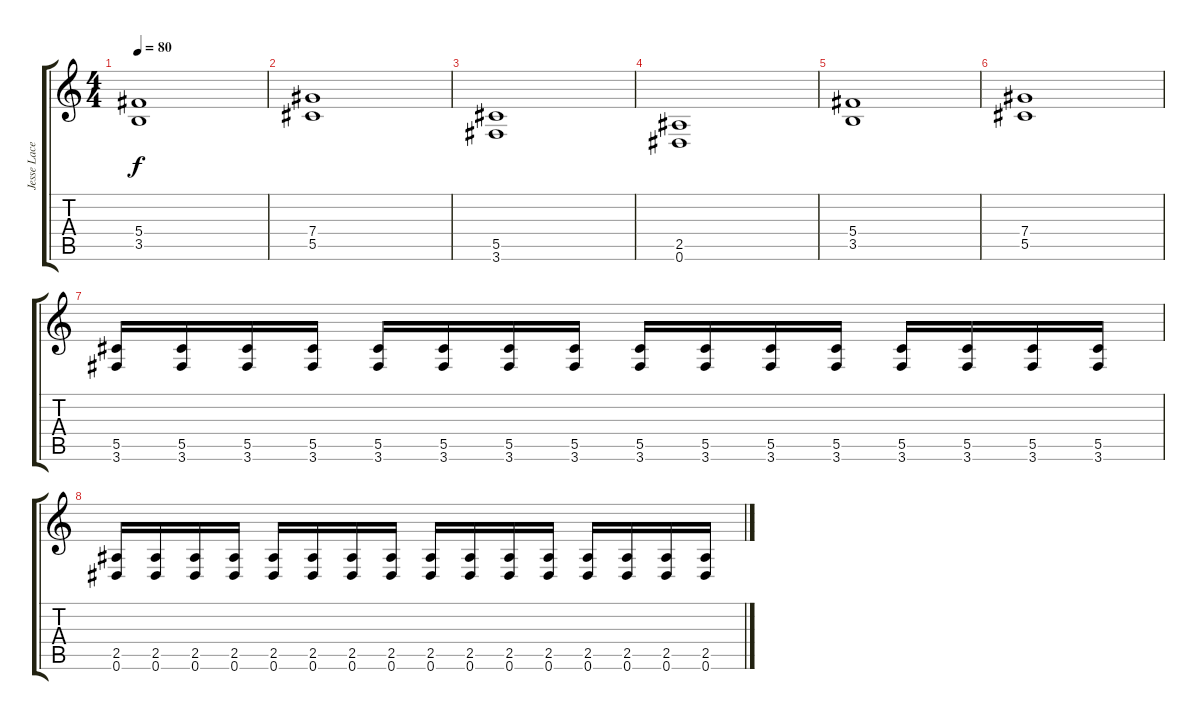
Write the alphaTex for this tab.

\track ("Jesse Lacey" "Jesse Lace") {instrument overdrivenguitar}
\staff {score tabs}
\tuning (Eb4 Bb3 Gb3 Db3 Ab2 Eb2) {hide}
\ts (4 4)
\tempo 80
\clef g2
\ks c
(5.4 3.5).1{dy f} |
(7.4 5.5).1 |
(5.5 3.6).1{volume 8} |
(2.5 0.6).1 |
(5.4 3.5).1 |
(7.4 5.5).1 |
(5.5 3.6).16 (5.5 3.6).16 (5.5 3.6).16 (5.5 3.6).16 (5.5 3.6).16 (5.5 3.6).16 (5.5 3.6).16 (5.5 3.6).16 (5.5 3.6).16 (5.5 3.6).16 (5.5 3.6).16 (5.5 3.6).16 (5.5 3.6).16 (5.5 3.6).16 (5.5 3.6).16 (5.5 3.6).16 |
(2.5 0.6).16 (2.5 0.6).16 (2.5 0.6).16 (2.5 0.6).16 (2.5 0.6).16 (2.5 0.6).16 (2.5 0.6).16 (2.5 0.6).16 (2.5 0.6).16 (2.5 0.6).16 (2.5 0.6).16 (2.5 0.6).16 (2.5 0.6).16 (2.5 0.6).16 (2.5 0.6).16 (2.5 0.6).16
